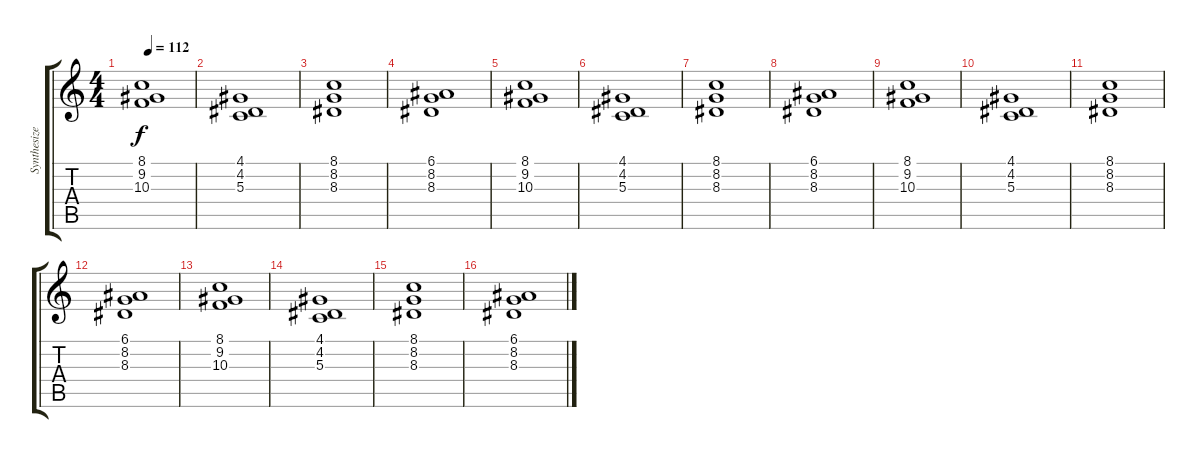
\track ("Synthesizer" "Synthesize") {instrument choiraahs}
\staff {score tabs}
\tuning (E4 B3 G3 D3 A2 E2) {hide}
\ts (4 4)
\tempo 112
\clef g2
\ks c
(8.1 9.2 10.3).1{dy f} |
(4.1 4.2 5.3).1 |
(8.1 8.2 8.3).1 |
(6.1 8.2 8.3).1 |
(8.1 9.2 10.3).1 |
(4.1 4.2 5.3).1 |
(8.1 8.2 8.3).1 |
(6.1 8.2 8.3).1 |
(8.1 9.2 10.3).1 |
(4.1 4.2 5.3).1 |
(8.1 8.2 8.3).1 |
(6.1 8.2 8.3).1 |
(8.1 9.2 10.3).1 |
(4.1 4.2 5.3).1 |
(8.1 8.2 8.3).1 |
(6.1 8.2 8.3).1
